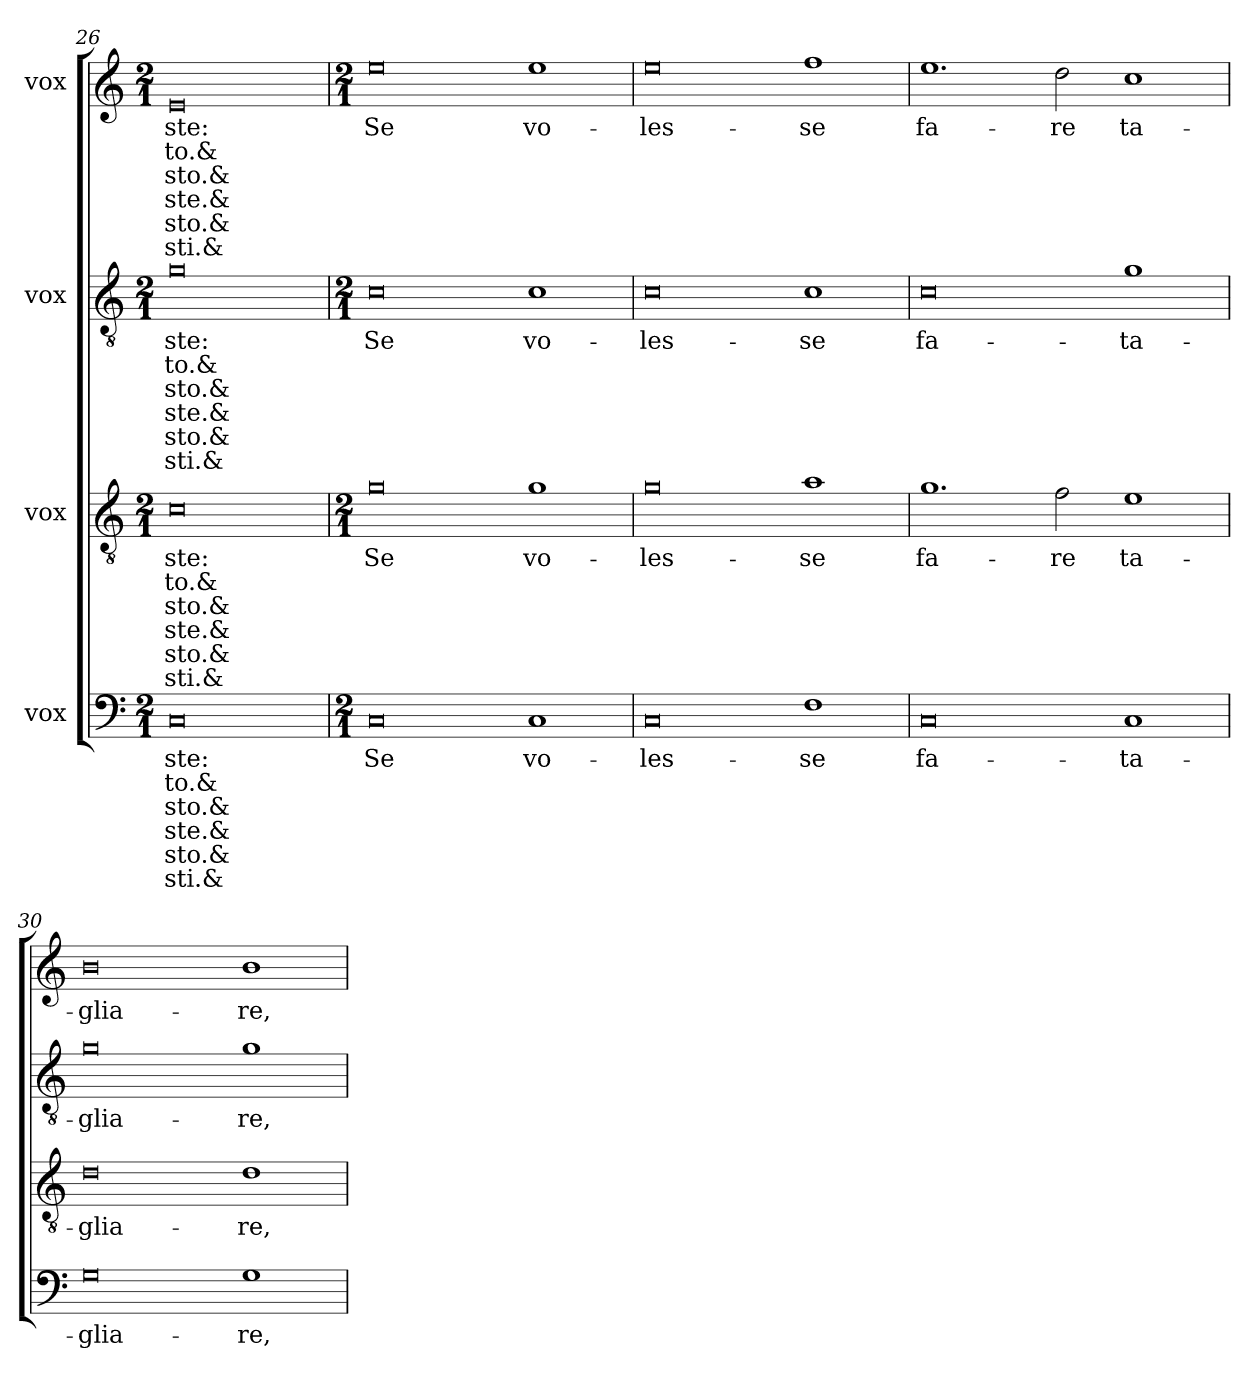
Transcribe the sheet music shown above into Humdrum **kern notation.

**kern	**text	**text	**text	**text	**text	**text	**kern	**text	**text	**text	**text	**text	**text	**kern	**text	**text	**text	**text	**text	**text	**kern	**text	**text	**text	**text	**text	**text
*part4	*part4	*part4	*part4	*part4	*part4	*part4	*part3	*part3	*part3	*part3	*part3	*part3	*part3	*part2	*part2	*part2	*part2	*part2	*part2	*part2	*part1	*part1	*part1	*part1	*part1	*part1	*part1
*staff4	*staff4	*staff4	*staff4	*staff4	*staff4	*staff4	*staff3	*staff3	*staff3	*staff3	*staff3	*staff3	*staff3	*staff2	*staff2	*staff2	*staff2	*staff2	*staff2	*staff2	*staff1	*staff1	*staff1	*staff1	*staff1	*staff1	*staff1
*I"vox	*	*	*	*	*	*	*I"vox	*	*	*	*	*	*	*I"vox	*	*	*	*	*	*	*I"vox	*	*	*	*	*	*
*clefF4	*	*	*	*	*	*	*clefGv2	*	*	*	*	*	*	*clefGv2	*	*	*	*	*	*	*clefG2	*	*	*	*	*	*
*k[]	*	*	*	*	*	*	*k[]	*	*	*	*	*	*	*k[]	*	*	*	*	*	*	*k[]	*	*	*	*	*	*
*M2/1	*	*	*	*	*	*	*M2/1	*	*	*	*	*	*	*M2/1	*	*	*	*	*	*	*M2/1	*	*	*	*	*	*
=26	=26	=26	=26	=26	=26	=26	=26	=26	=26	=26	=26	=26	=26	=26	=26	=26	=26	=26	=26	=26	=26	=26	=26	=26	=26	=26	=26
0C	-ste:	-to.&	-sto.&	-ste.&	-sto.&	-sti.&	0c	-ste:	-to.&	-sto.&	-ste.&	-sto.&	-sti.&	0g	-ste:	-to.&	-sto.&	-ste.&	-sto.&	-sti.&	0e	-ste:	-to.&	-sto.&	-ste.&	-sto.&	-sti.&
=27	=27	=27	=27	=27	=27	=27	=27	=27	=27	=27	=27	=27	=27	=27	=27	=27	=27	=27	=27	=27	=27	=27	=27	=27	=27	=27	=27
*M2/1	*	*	*	*	*	*	*M2/1	*	*	*	*	*	*	*M2/1	*	*	*	*	*	*	*M2/1	*	*	*	*	*	*
0C	Se	.	.	.	.	.	0g	Se	.	.	.	.	.	0c	Se	.	.	.	.	.	0ee	Se	.	.	.	.	.
1C	vo-	.	.	.	.	.	1g	vo-	.	.	.	.	.	1c	vo-	.	.	.	.	.	1ee	vo-	.	.	.	.	.
=28	=28	=28	=28	=28	=28	=28	=28	=28	=28	=28	=28	=28	=28	=28	=28	=28	=28	=28	=28	=28	=28	=28	=28	=28	=28	=28	=28
0C	-les-	.	.	.	.	.	0g	-les-	.	.	.	.	.	0c	-les-	.	.	.	.	.	0ee	-les-	.	.	.	.	.
1F	-se	.	.	.	.	.	1a	-se	.	.	.	.	.	1c	-se	.	.	.	.	.	1ff	-se	.	.	.	.	.
=29	=29	=29	=29	=29	=29	=29	=29	=29	=29	=29	=29	=29	=29	=29	=29	=29	=29	=29	=29	=29	=29	=29	=29	=29	=29	=29	=29
0C	fa-	.	.	.	.	.	1.g	fa-	.	.	.	.	.	0c	fa-	.	.	.	.	.	1.ee	fa-	.	.	.	.	.
.	.	.	.	.	.	.	2f	-re	.	.	.	.	.	.	.	.	.	.	.	.	2dd	-re	.	.	.	.	.
1C	-ta-	.	.	.	.	.	1e	ta-	.	.	.	.	.	1g	-ta-	.	.	.	.	.	1cc	ta-	.	.	.	.	.
=30	=30	=30	=30	=30	=30	=30	=30	=30	=30	=30	=30	=30	=30	=30	=30	=30	=30	=30	=30	=30	=30	=30	=30	=30	=30	=30	=30
0G	-glia-	.	.	.	.	.	0d	-glia-	.	.	.	.	.	0g	-glia-	.	.	.	.	.	0b	-glia-	.	.	.	.	.
1G	-re,	.	.	.	.	.	1d	-re,	.	.	.	.	.	1g	-re,	.	.	.	.	.	1b	-re,	.	.	.	.	.
=	=	=	=	=	=	=	=	=	=	=	=	=	=	=	=	=	=	=	=	=	=	=	=	=	=	=	=
*-	*-	*-	*-	*-	*-	*-	*-	*-	*-	*-	*-	*-	*-	*-	*-	*-	*-	*-	*-	*-	*-	*-	*-	*-	*-	*-	*-
